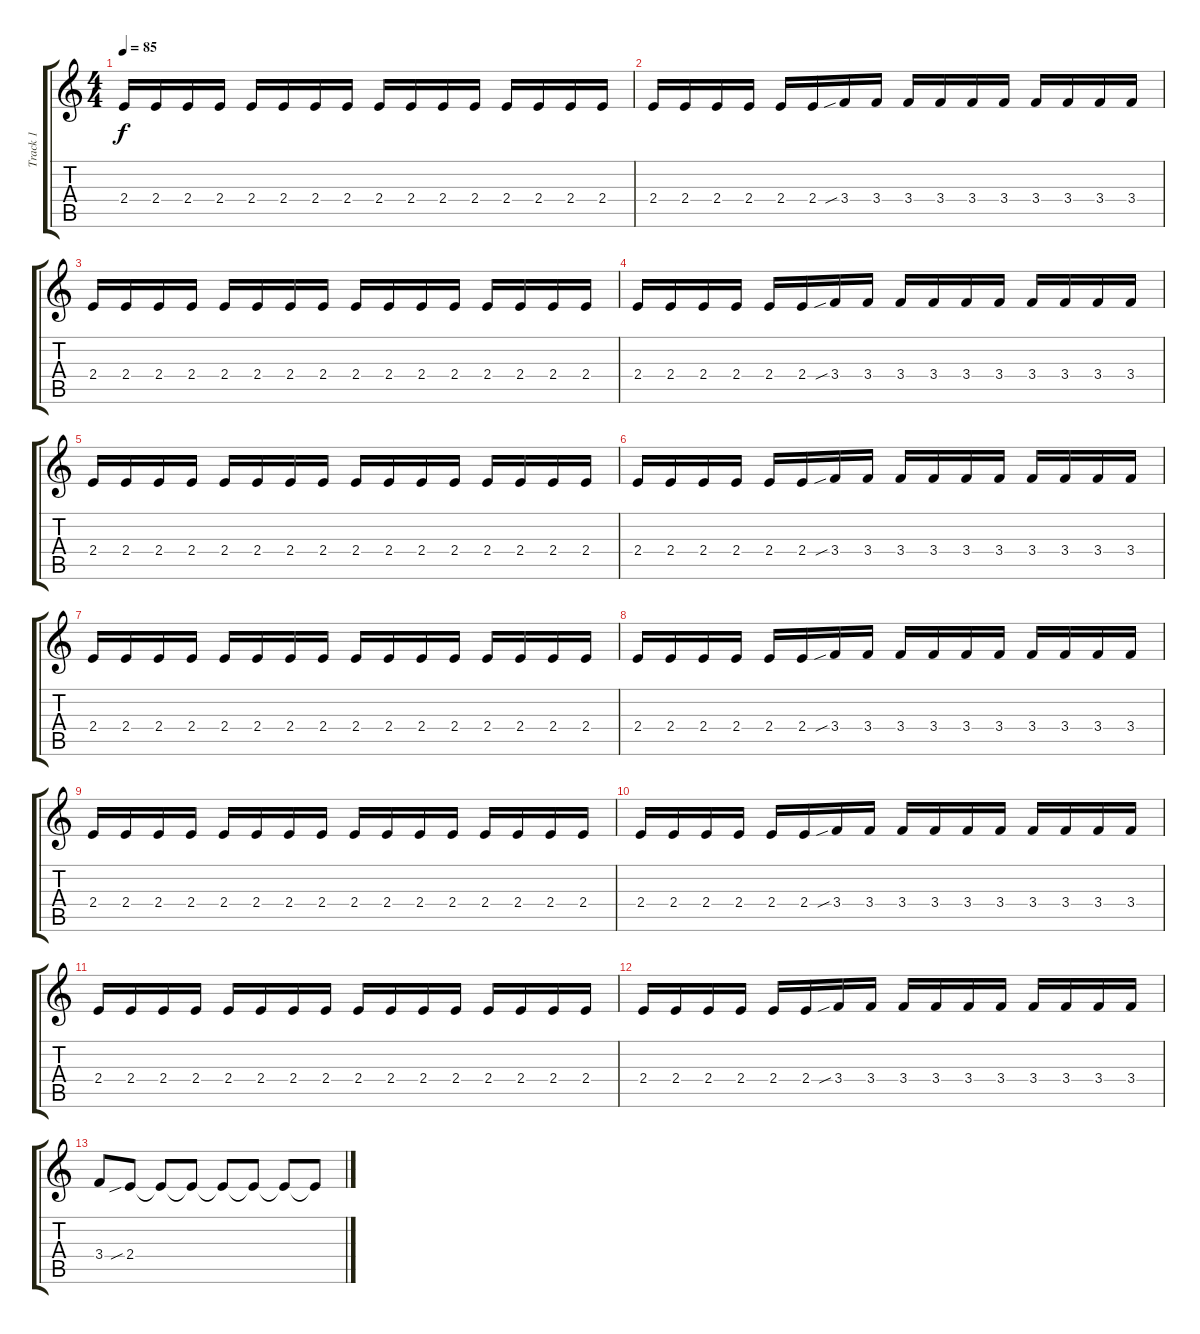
\track ("Track 1" "Track 1") {instrument overdrivenguitar}
\staff {score tabs}
\tuning (E4 B3 G3 D3 A2 E2) {hide}
\ts (4 4)
\tempo 85
\clef g2
\ks c
2.4.16{dy f} 2.4.16 2.4.16 2.4.16 2.4.16 2.4.16 2.4.16 2.4.16 2.4.16 2.4.16 2.4.16 2.4.16 2.4.16 2.4.16 2.4.16 2.4.16 |
2.4.16 2.4.16 2.4.16 2.4.16 2.4.16 2.4.16 3.4{sib}.16 3.4.16 3.4.16 3.4.16 3.4.16 3.4.16 3.4.16 3.4.16 3.4.16 3.4.16 |
2.4.16 2.4.16 2.4.16 2.4.16 2.4.16 2.4.16 2.4.16 2.4.16 2.4.16 2.4.16 2.4.16 2.4.16 2.4.16 2.4.16 2.4.16 2.4.16 |
2.4.16 2.4.16 2.4.16 2.4.16 2.4.16 2.4.16 3.4{sib}.16 3.4.16 3.4.16 3.4.16 3.4.16 3.4.16 3.4.16 3.4.16 3.4.16 3.4.16 |
2.4.16 2.4.16 2.4.16 2.4.16 2.4.16 2.4.16 2.4.16 2.4.16 2.4.16 2.4.16 2.4.16 2.4.16 2.4.16 2.4.16 2.4.16 2.4.16 |
2.4.16 2.4.16 2.4.16 2.4.16 2.4.16 2.4.16 3.4{sib}.16 3.4.16 3.4.16 3.4.16 3.4.16 3.4.16 3.4.16 3.4.16 3.4.16 3.4.16 |
2.4.16 2.4.16 2.4.16 2.4.16 2.4.16 2.4.16 2.4.16 2.4.16 2.4.16 2.4.16 2.4.16 2.4.16 2.4.16 2.4.16 2.4.16 2.4.16 |
2.4.16 2.4.16 2.4.16 2.4.16 2.4.16 2.4.16 3.4{sib}.16 3.4.16 3.4.16 3.4.16 3.4.16 3.4.16 3.4.16 3.4.16 3.4.16 3.4.16 |
2.4.16 2.4.16 2.4.16 2.4.16 2.4.16 2.4.16 2.4.16 2.4.16 2.4.16 2.4.16 2.4.16 2.4.16 2.4.16 2.4.16 2.4.16 2.4.16 |
2.4.16 2.4.16 2.4.16 2.4.16 2.4.16 2.4.16 3.4{sib}.16 3.4.16 3.4.16 3.4.16 3.4.16 3.4.16 3.4.16 3.4.16 3.4.16 3.4.16 |
2.4.16 2.4.16 2.4.16 2.4.16 2.4.16 2.4.16 2.4.16 2.4.16 2.4.16 2.4.16 2.4.16 2.4.16 2.4.16 2.4.16 2.4.16 2.4.16 |
2.4.16 2.4.16 2.4.16 2.4.16 2.4.16 2.4.16 3.4{sib}.16 3.4.16 3.4.16 3.4.16 3.4.16 3.4.16 3.4.16 3.4.16 3.4.16 3.4.16 |
3.4.8 2.4{sib}.8 2.4{t}.8 2.4{t}.8 2.4{t}.8 2.4{t}.8 2.4{t}.8 2.4{t}.8
